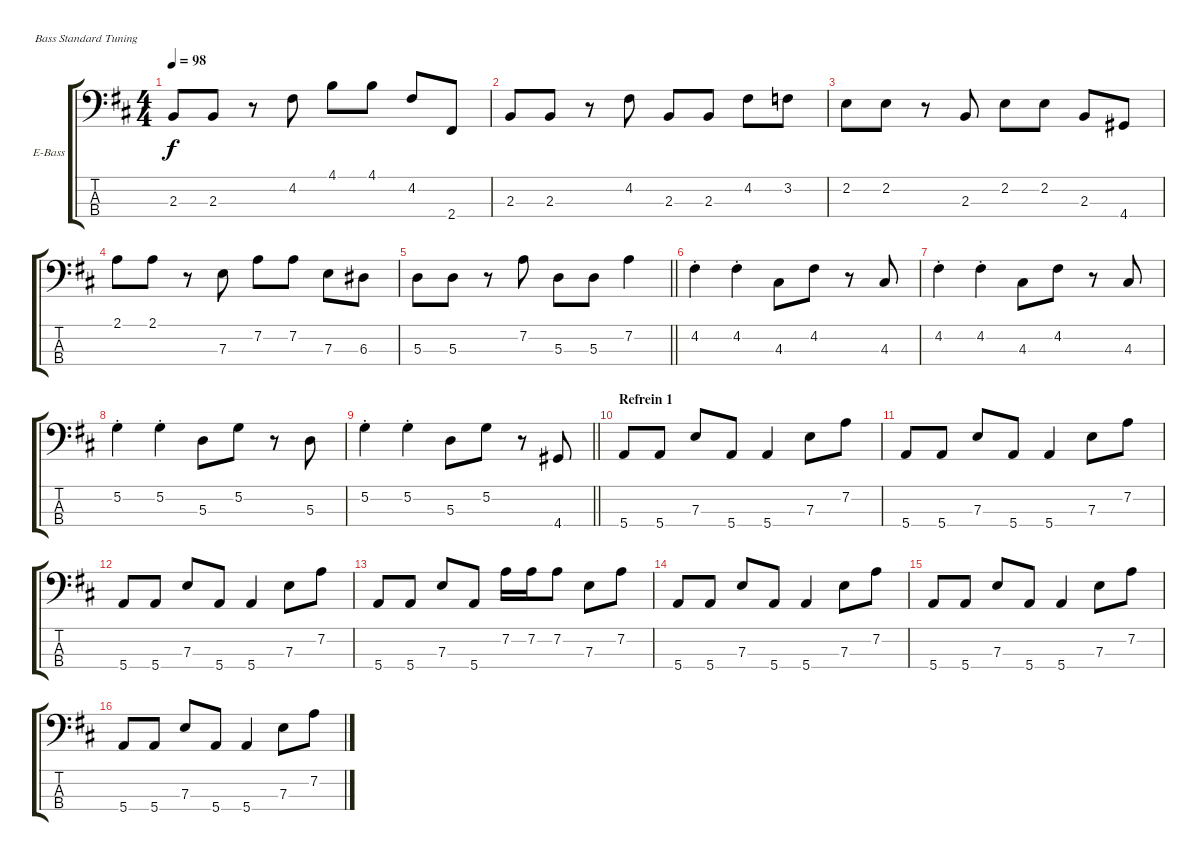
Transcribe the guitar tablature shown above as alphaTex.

\bracketExtendMode groupsimilarinstruments
\firstSystemTrackNameOrientation horizontal
\otherSystemsTrackNameOrientation horizontal
\track ("Bass guitar" "E-Bass") {instrument acousticbass}
\staff {score tabs}
\tuning (G2 D2 A1 E1)
\ts (4 4)
\tempo 98
\clef f4
\ks d
2.3.8{dy f} 2.3.8 r.8 4.2.8 4.1.8 4.1.8 4.2.8 2.4.8 |
2.3.8 2.3.8 r.8 4.2.8 2.3.8 2.3.8 4.2.8 3.2.8 |
2.2.8 2.2.8 r.8 2.3.8 2.2.8 2.2.8 2.3.8 4.4.8 |
2.1.8 2.1.8 r.8 7.3.8 7.2.8 7.2.8 7.3.8 6.3.8 |
\barLineRight lightlight
5.3.8 5.3.8 r.8 7.2.8 5.3.8 5.3.8 7.2.4 |
4.2{st}.4 4.2{st}.4 4.3.8 4.2.8 r.8 4.3.8 |
4.2{st}.4 4.2{st}.4 4.3.8 4.2.8 r.8 4.3.8 |
5.2{st}.4 5.2{st}.4 5.3.8 5.2.8 r.8 5.3.8 |
\barLineRight lightlight
5.2{st}.4 5.2{st}.4 5.3.8 5.2.8 r.8 4.4.8 |
\section ("" "Refrein 1")
5.4.8 5.4.8 7.3.8 5.4.8 5.4.4 7.3.8 7.2.8 |
5.4.8 5.4.8 7.3.8 5.4.8 5.4.4 7.3.8 7.2.8 |
5.4.8 5.4.8 7.3.8 5.4.8 5.4.4 7.3.8 7.2.8 |
5.4.8 5.4.8 7.3.8 5.4.8 7.2.16 7.2.16 7.2.8 7.3.8 7.2.8 |
5.4.8 5.4.8 7.3.8 5.4.8 5.4.4 7.3.8 7.2.8 |
5.4.8 5.4.8 7.3.8 5.4.8 5.4.4 7.3.8 7.2.8 |
5.4.8 5.4.8 7.3.8 5.4.8 5.4.4 7.3.8 7.2.8
